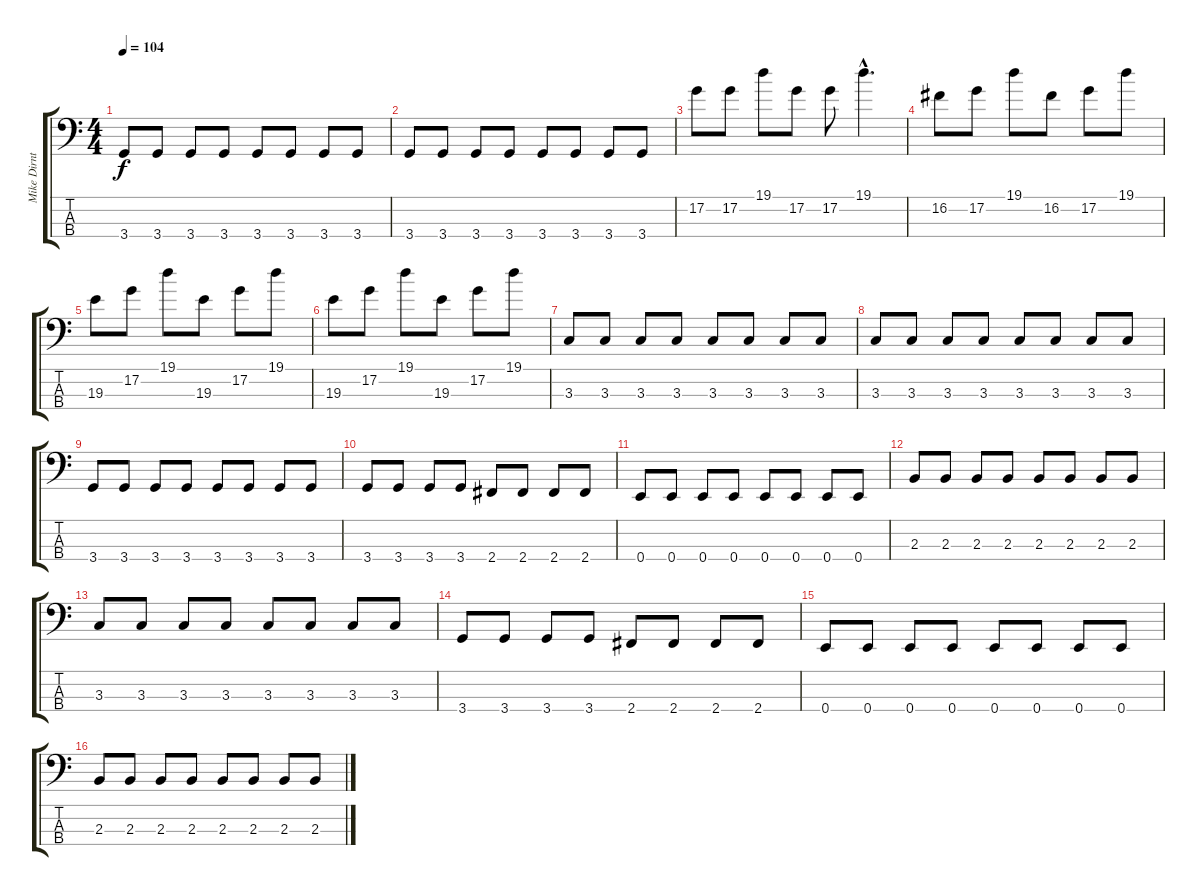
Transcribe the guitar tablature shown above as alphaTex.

\track ("Mike Dirnt" "Mike Dirnt") {instrument electricbasspick}
\staff {score tabs}
\tuning (G2 D2 A1 E1) {hide}
\ts (4 4)
\tempo 104
\clef f4
\ks c
3.4.8{dy f} 3.4.8 3.4.8 3.4.8 3.4.8 3.4.8 3.4.8 3.4.8 |
3.4.8 3.4.8 3.4.8 3.4.8 3.4.8 3.4.8 3.4.8 3.4.8 |
17.2.8 17.2.8 19.1.8 17.2.8 17.2.8 19.1{hac}.4{d} |
16.2.8 17.2.8 19.1.8 16.2.8 17.2.8 19.1.8 |
19.3.8 17.2.8 19.1.8 19.3.8 17.2.8 19.1.8 |
19.3.8 17.2.8 19.1.8 19.3.8 17.2.8 19.1.8 |
3.3.8 3.3.8 3.3.8 3.3.8 3.3.8 3.3.8 3.3.8 3.3.8 |
3.3.8 3.3.8 3.3.8 3.3.8 3.3.8 3.3.8 3.3.8 3.3.8 |
3.4.8 3.4.8 3.4.8 3.4.8 3.4.8 3.4.8 3.4.8 3.4.8 |
3.4.8 3.4.8 3.4.8 3.4.8 2.4.8 2.4.8 2.4.8 2.4.8 |
0.4.8 0.4.8 0.4.8 0.4.8 0.4.8 0.4.8 0.4.8 0.4.8 |
2.3.8 2.3.8 2.3.8 2.3.8 2.3.8 2.3.8 2.3.8 2.3.8 |
3.3.8 3.3.8 3.3.8 3.3.8 3.3.8 3.3.8 3.3.8 3.3.8 |
3.4.8 3.4.8 3.4.8 3.4.8 2.4.8 2.4.8 2.4.8 2.4.8 |
0.4.8 0.4.8 0.4.8 0.4.8 0.4.8 0.4.8 0.4.8 0.4.8 |
2.3.8 2.3.8 2.3.8 2.3.8 2.3.8 2.3.8 2.3.8 2.3.8
